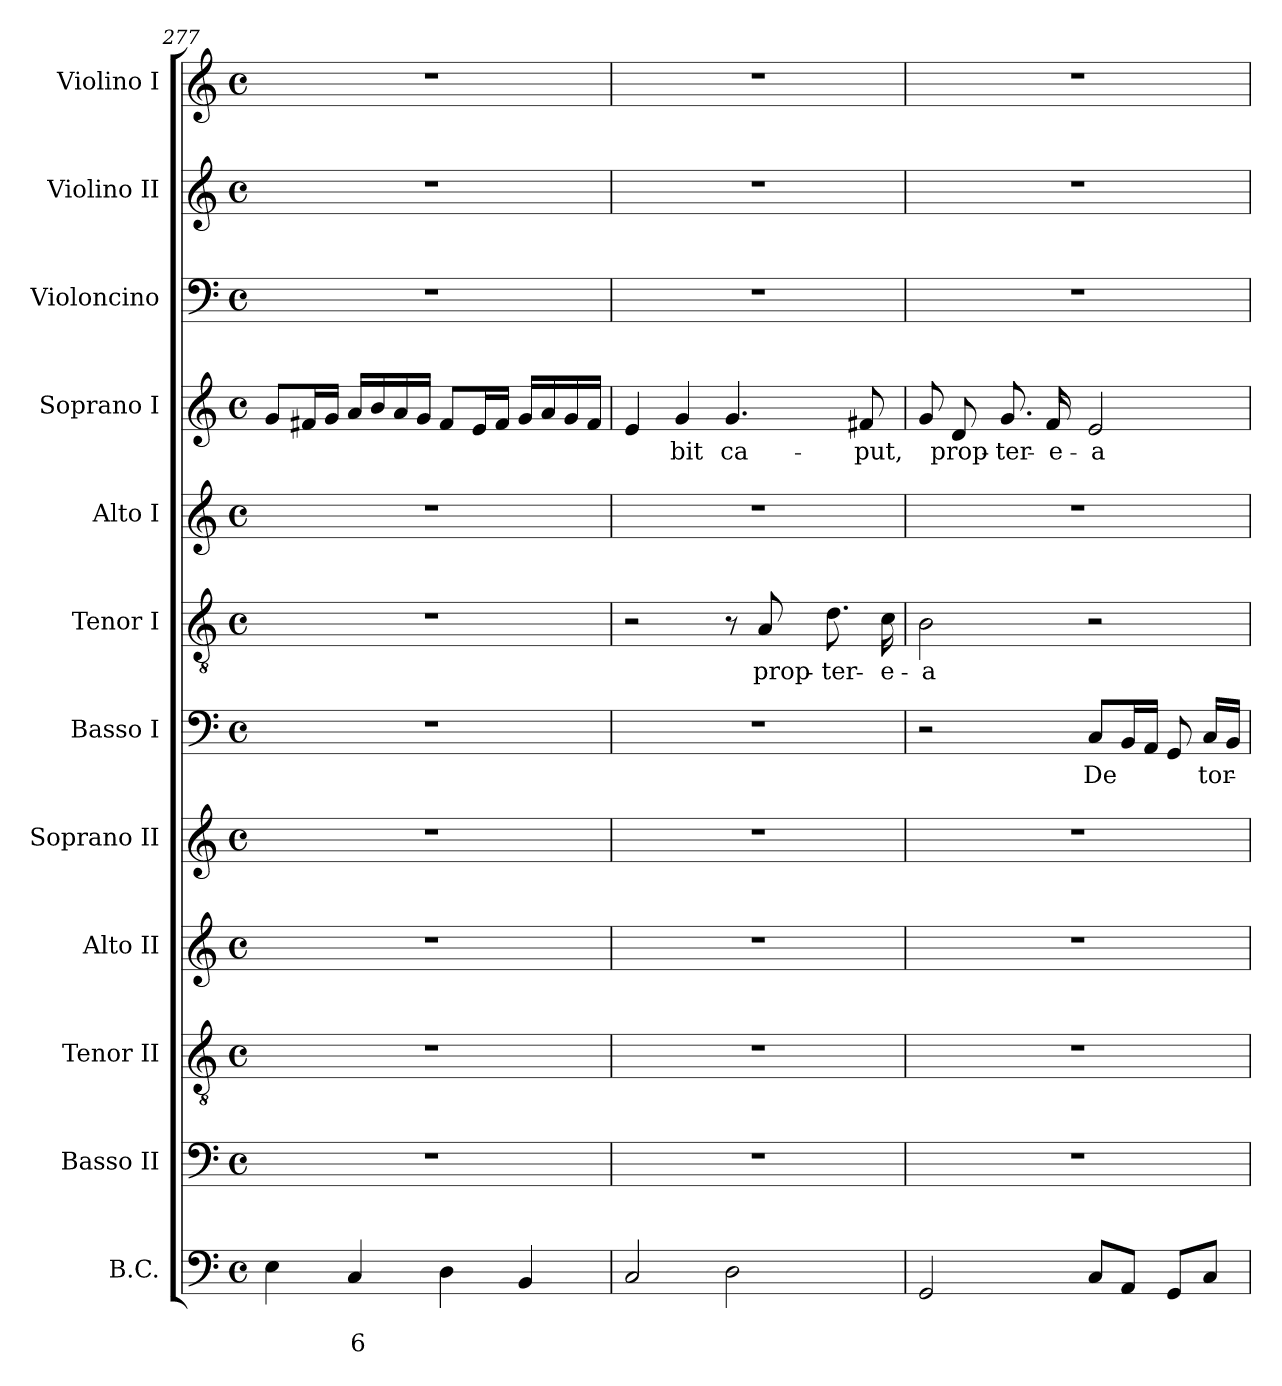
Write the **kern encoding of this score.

**kern	**text	**text	**kern	**kern	**kern	**kern	**kern	**text	**kern	**text	**kern	**kern	**text	**kern	**kern	**kern
*part12	*part12	*part12	*part11	*part10	*part9	*part8	*part7	*part7	*part6	*part6	*part5	*part4	*part4	*part3	*part2	*part1
*staff12	*staff12	*staff12	*staff11	*staff10	*staff9	*staff8	*staff7	*staff7	*staff6	*staff6	*staff5	*staff4	*staff4	*staff3	*staff2	*staff1
*I"B.C.	*	*	*I"Basso II	*I"Tenor II	*I"Alto II	*I"Soprano II	*I"Basso I	*	*I"Tenor I	*	*I"Alto I	*I"Soprano I	*	*I"Violoncino	*I"Violino II	*I"Violino I
*I'BC	*	*	*I'B 2	*I'T 2	*I'A 2	*I'S 2	*I'B 1	*	*I'T 1	*	*I'A 1	*I'S 1	*	*I'Vc.	*I'Vln. II	*I'Vln. I
*clefF4	*	*	*clefF4	*clefGv2	*clefG2	*clefG2	*clefF4	*	*clefGv2	*	*clefG2	*clefG2	*	*clefF4	*clefG2	*clefG2
*k[]	*	*	*k[]	*k[]	*k[]	*k[]	*k[]	*	*k[]	*	*k[]	*k[]	*	*k[]	*k[]	*k[]
*C:	*	*	*C:	*C:	*C:	*C:	*C:	*	*C:	*	*C:	*C:	*	*C:	*C:	*C:
*M4/4	*	*	*M4/4	*M4/4	*M4/4	*M4/4	*M4/4	*	*M4/4	*	*M4/4	*M4/4	*	*M4/4	*M4/4	*M4/4
*met(c)	*	*	*met(c)	*met(c)	*met(c)	*met(c)	*met(c)	*	*met(c)	*	*met(c)	*met(c)	*	*met(c)	*met(c)	*met(c)
=277	=277	=277	=277	=277	=277	=277	=277	=277	=277	=277	=277	=277	=277	=277	=277	=277
4E\	.	.	1r	1r	1r	1r	1r	.	1r	.	1r	8g/L	.	1r	1r	1r
.	.	.	.	.	.	.	.	.	.	.	.	16f#X/L	.	.	.	.
.	.	.	.	.	.	.	.	.	.	.	.	16g/JJ	.	.	.	.
!	!	!LO:LY:b	!	!	!	!	!	!	!	!	!	!	!	!	!	!
4C/	.	6	.	.	.	.	.	.	.	.	.	16a/LL	.	.	.	.
.	.	.	.	.	.	.	.	.	.	.	.	16b/	.	.	.	.
.	.	.	.	.	.	.	.	.	.	.	.	16a/	.	.	.	.
.	.	.	.	.	.	.	.	.	.	.	.	16g/JJ	.	.	.	.
4D\	.	.	.	.	.	.	.	.	.	.	.	8f#/L	.	.	.	.
.	.	.	.	.	.	.	.	.	.	.	.	16e/L	.	.	.	.
.	.	.	.	.	.	.	.	.	.	.	.	16f#/JJ	.	.	.	.
4BB/	.	.	.	.	.	.	.	.	.	.	.	16g/LL	.	.	.	.
.	.	.	.	.	.	.	.	.	.	.	.	16a/	.	.	.	.
.	.	.	.	.	.	.	.	.	.	.	.	16g/	.	.	.	.
.	.	.	.	.	.	.	.	.	.	.	.	16f#/JJ	.	.	.	.
=278	=278	=278	=278	=278	=278	=278	=278	=278	=278	=278	=278	=278	=278	=278	=278	=278
2C/	.	.	1r	1r	1r	1r	1r	.	2r	.	1r	4e/	.	1r	1r	1r
!	!	!	!	!	!	!	!	!	!	!	!	!	!LO:LY:b	!	!	!
.	.	.	.	.	.	.	.	.	.	.	.	4g/	-bit	.	.	.
!	!	!	!	!	!	!	!	!	!	!	!	!	!LO:LY:b	!	!	!
2D\	.	.	.	.	.	.	.	.	8r	.	.	4.g/	ca-	.	.	.
!	!	!	!	!	!	!	!	!	!	!LO:LY:b	!	!	!	!	!	!
.	.	.	.	.	.	.	.	.	8A/	prop-	.	.	.	.	.	.
!	!	!	!	!	!	!	!	!	!	!LO:LY:b	!	!	!	!	!	!
.	.	.	.	.	.	.	.	.	8.d\	-ter-	.	.	.	.	.	.
!	!	!	!	!	!	!	!	!	!	!	!	!	!LO:LY:b	!	!	!
.	.	.	.	.	.	.	.	.	.	.	.	8f#X/	-put,	.	.	.
!	!	!	!	!	!	!	!	!	!	!LO:LY:b	!	!	!	!	!	!
.	.	.	.	.	.	.	.	.	16c\	-e-	.	.	.	.	.	.
=279	=279	=279	=279	=279	=279	=279	=279	=279	=279	=279	=279	=279	=279	=279	=279	=279
!	!	!	!	!	!	!	!	!	!	!LO:LY:b	!	!	!	!	!	!
2GG/	.	.	1r	1r	1r	1r	2r	.	2B\	-a	1r	8g/	.	1r	1r	1r
!	!	!	!	!	!	!	!	!	!	!	!	!	!LO:LY:b	!	!	!
.	.	.	.	.	.	.	.	.	.	.	.	8d/	prop-	.	.	.
!	!	!	!	!	!	!	!	!	!	!	!	!	!LO:LY:b	!	!	!
.	.	.	.	.	.	.	.	.	.	.	.	8.g/	-ter-	.	.	.
!	!	!	!	!	!	!	!	!	!	!	!	!	!LO:LY:b	!	!	!
.	.	.	.	.	.	.	.	.	.	.	.	16f/	-e-	.	.	.
!	!	!	!	!	!	!	!	!LO:LY:b	!	!	!	!	!	!	!	!
!	!	!	!	!	!	!	!	!	!	!	!	!	!LO:LY:b	!	!	!
8C/L	.	.	.	.	.	.	8C/L	De	2r	.	.	2e/	-a	.	.	.
8AA/J	.	.	.	.	.	.	16BB/L	.	.	.	.	.	.	.	.	.
.	.	.	.	.	.	.	16AA/JJ	.	.	.	.	.	.	.	.	.
8GG/L	.	.	.	.	.	.	8GG/	.	.	.	.	.	.	.	.	.
!	!	!	!	!	!	!	!	!LO:LY:b	!	!	!	!	!	!	!	!
8C/J	.	.	.	.	.	.	16C/LL	tor-	.	.	.	.	.	.	.	.
.	.	.	.	.	.	.	16BB/JJ	.	.	.	.	.	.	.	.	.
=	=	=	=	=	=	=	=	=	=	=	=	=	=	=	=	=
*-	*-	*-	*-	*-	*-	*-	*-	*-	*-	*-	*-	*-	*-	*-	*-	*-
